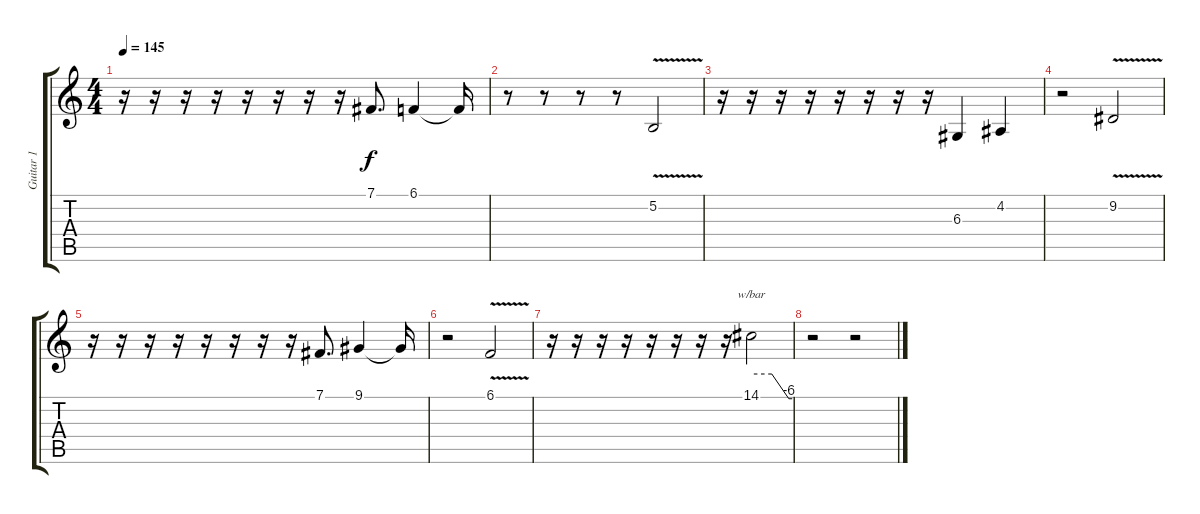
\track ("Guitar 1" "Guitar 1") {instrument synthbrass1}
\staff {score tabs}
\tuning (B3 Gb3 D3 A2 E2 B1) {hide}
\ts (4 4)
\tempo 145
\clef g2
\ks c
r.16{dy f} r.16 r.16 r.16 r.16 r.16 r.16 r.16 7.1.8{d} 6.1.4 6.1{t}.16 |
r.8 r.8 r.8 r.8 5.2{v}.2 |
r.16 r.16 r.16 r.16 r.16 r.16 r.16 r.16 6.3.4 4.2.4 |
r.2 9.2{v}.2 |
r.16 r.16 r.16 r.16 r.16 r.16 r.16 r.16 7.1.8{d} 9.1.4 9.1{t}.16 |
r.2 6.1{v}.2 |
r.16 r.16 r.16 r.16 r.16 r.16 r.16 r.16 14.1.2{tbe (custom default 0 0 30 0 55 -24 60 -24)} |
r.2 r.2
